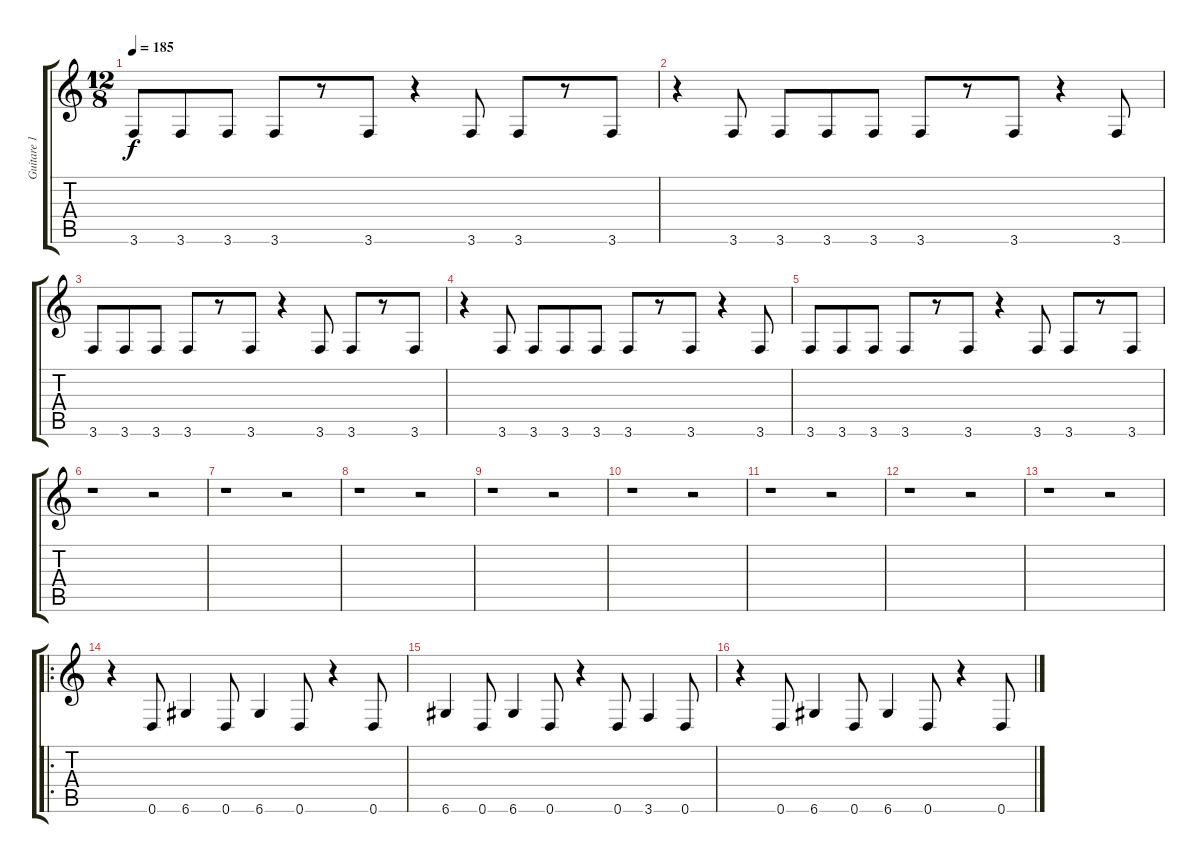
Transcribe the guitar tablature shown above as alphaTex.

\track ("Guitare 1" "Guitare 1") {instrument electricguitarmuted}
\staff {score tabs}
\tuning (E4 B3 G3 D3 A2 D2) {hide}
\ts (12 8)
\tempo 185
\clef g2
\ks c
3.6.8{dy f} 3.6.8 3.6.8 3.6.8 r.8 3.6.8 r.4 3.6.8 3.6.8 r.8 3.6.8 |
r.4 3.6.8 3.6.8 3.6.8 3.6.8 3.6.8 r.8 3.6.8 r.4 3.6.8 |
3.6.8 3.6.8 3.6.8 3.6.8 r.8 3.6.8 r.4 3.6.8 3.6.8 r.8 3.6.8 |
r.4 3.6.8 3.6.8 3.6.8 3.6.8 3.6.8 r.8 3.6.8 r.4 3.6.8 |
3.6.8 3.6.8 3.6.8 3.6.8 r.8 3.6.8 r.4 3.6.8 3.6.8 r.8 3.6.8 |
r.1 r.2 |
r.1 r.2 |
r.1 r.2 |
r.1 r.2 |
r.1 r.2 |
r.1 r.2 |
r.1 r.2 |
r.1 r.2 |
\ro
r.4 0.6.8 6.6.4 0.6.8 6.6.4 0.6.8 r.4 0.6.8 |
6.6.4 0.6.8 6.6.4 0.6.8 r.4 0.6.8 3.6.4 0.6.8 |
r.4 0.6.8 6.6.4 0.6.8 6.6.4 0.6.8 r.4 0.6.8
